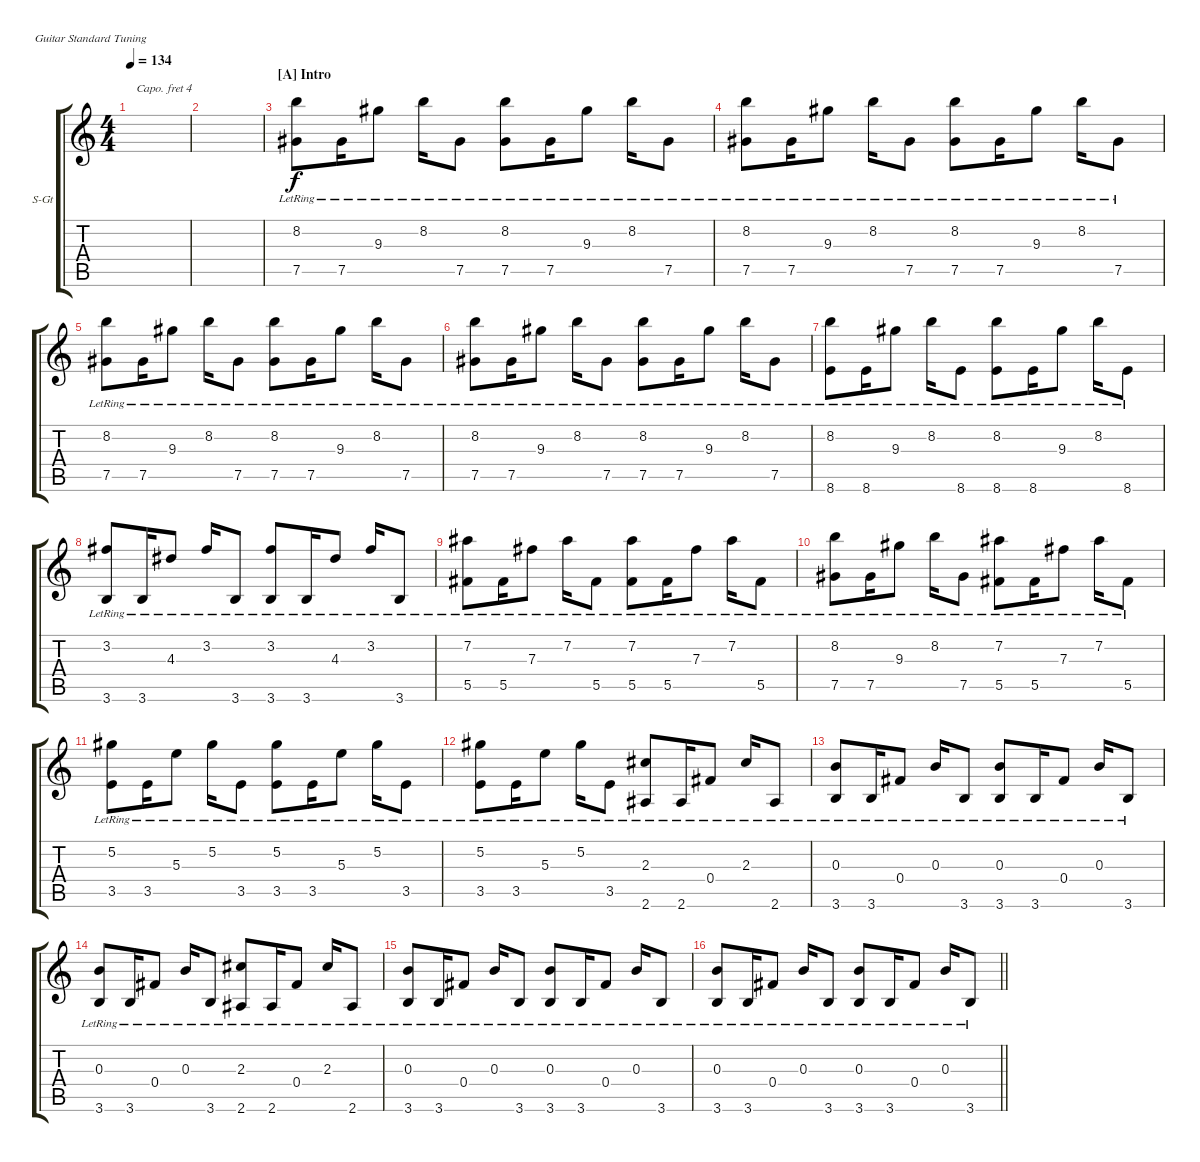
\defaultSystemsLayout 4
\bracketExtendMode groupsimilarinstruments
\firstSystemTrackNameOrientation horizontal
\otherSystemsTrackNameOrientation horizontal
\track ("Lead Guitar" "S-Gt") {instrument acousticguitarsteel}
\staff {score tabs}
\capo 4
\tuning (E4 B3 G3 D3 A2 E2)
\ts (4 4)
\tempo 134
\clef g2
\ks c
|
|
\section ("A" "Intro")
(8.2{lr} 7.5{lr}).8 7.5{lr}.16 9.3{lr}.8 8.2{lr}.16 7.5{lr}.8 (8.2{lr} 7.5{lr}).8 7.5{lr}.16 9.3{lr}.8 8.2{lr}.16 7.5{lr}.8 |
(8.2{lr} 7.5{lr}).8 7.5{lr}.16 9.3{lr}.8 8.2{lr}.16 7.5{lr}.8 (8.2{lr} 7.5{lr}).8 7.5{lr}.16 9.3{lr}.8 8.2{lr}.16 7.5{lr}.8 |
(8.2{lr} 7.5{lr}).8 7.5{lr}.16 9.3{lr}.8 8.2{lr}.16 7.5{lr}.8 (8.2{lr} 7.5{lr}).8 7.5{lr}.16 9.3{lr}.8 8.2{lr}.16 7.5{lr}.8 |
(8.2{lr} 7.5{lr}).8 7.5{lr}.16 9.3{lr}.8 8.2{lr}.16 7.5{lr}.8 (8.2{lr} 7.5{lr}).8 7.5{lr}.16 9.3{lr}.8 8.2{lr}.16 7.5{lr}.8 |
(8.2{lr} 8.6{lr}).8 8.6{lr}.16 9.3{lr}.8 8.2{lr}.16 8.6{lr}.8 (8.2{lr} 8.6{lr}).8 8.6{lr}.16 9.3{lr}.8 8.2{lr}.16 8.6{lr}.8 |
(3.2{lr} 3.6{lr}).8 3.6{lr}.16 4.3{lr}.8 3.2{lr}.16 3.6{lr}.8 (3.2{lr} 3.6{lr}).8 3.6{lr}.16 4.3{lr}.8 3.2{lr}.16 3.6{lr}.8 |
(7.2{lr} 5.5{lr}).8 5.5{lr}.16 7.3{lr}.8 7.2{lr}.16 5.5{lr}.8 (7.2{lr} 5.5{lr}).8 5.5{lr}.16 7.3{lr}.8 7.2{lr}.16 5.5{lr}.8 |
(8.2{lr} 7.5{lr}).8 7.5{lr}.16 9.3{lr}.8 8.2{lr}.16 7.5{lr}.8 (7.2{lr} 5.5{lr}).8 5.5{lr}.16 7.3{lr}.8 7.2{lr}.16 5.5{lr}.8 |
(5.2{lr} 3.5{lr}).8 3.5{lr}.16 5.3{lr}.8 5.2{lr}.16 3.5{lr}.8 (5.2{lr} 3.5{lr}).8 3.5{lr}.16 5.3{lr}.8 5.2{lr}.16 3.5{lr}.8 |
(5.2{lr} 3.5{lr}).8 3.5{lr}.16 5.3{lr}.8 5.2{lr}.16 3.5{lr}.8 (2.6{lr} 2.3{lr}).8 2.6{lr}.16 0.4{lr}.8 2.3{lr}.16 2.6{lr}.8 |
(3.6{lr} 0.3{lr}).8 3.6{lr}.16 0.4{lr}.8 0.3{lr}.16 3.6{lr}.8 (3.6{lr} 0.3{lr}).8 3.6{lr}.16 0.4{lr}.8 0.3{lr}.16 3.6{lr}.8 |
(3.6{lr} 0.3{lr}).8 3.6{lr}.16 0.4{lr}.8 0.3{lr}.16 3.6{lr}.8 (2.6{lr} 2.3{lr}).8 2.6{lr}.16 0.4{lr}.8 2.3{lr}.16 2.6{lr}.8 |
(3.6{lr} 0.3{lr}).8 3.6{lr}.16 0.4{lr}.8 0.3{lr}.16 3.6{lr}.8 (3.6{lr} 0.3{lr}).8 3.6{lr}.16 0.4{lr}.8 0.3{lr}.16 3.6{lr}.8 |
\barLineRight lightlight
(3.6{lr} 0.3{lr}).8 3.6{lr}.16 0.4{lr}.8 0.3{lr}.16 3.6{lr}.8 (3.6{lr} 0.3{lr}).8 3.6{lr}.16 0.4{lr}.8 0.3{lr}.16 3.6{lr}.8
